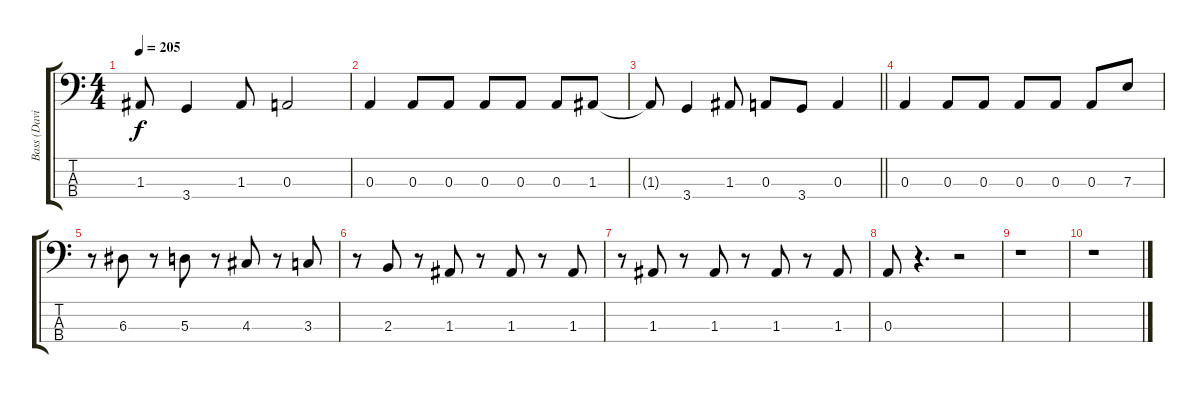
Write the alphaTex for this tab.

\track ("Bass (David Ellefson)" "Bass (Davi") {instrument electricbasspick}
\staff {score tabs}
\tuning (G2 D2 A1 E1) {hide}
\ts (4 4)
\tempo 205
\clef f4
\ks c
1.3{t}.8{dy f} 3.4.4 1.3.8 0.3.2 |
0.3.4 0.3.8 0.3.8 0.3.8 0.3.8 0.3.8 1.3.8 |
\barLineRight lightlight
1.3{t}.8 3.4.4 1.3.8 0.3.8 3.4.8 0.3.4 |
0.3.4 0.3.8 0.3.8 0.3.8 0.3.8 0.3.8 7.3.8 |
r.8 6.3.8 r.8 5.3.8 r.8 4.3.8 r.8 3.3.8 |
r.8 2.3.8 r.8 1.3.8 r.8 1.3.8 r.8 1.3.8 |
r.8 1.3.8 r.8 1.3.8 r.8 1.3.8 r.8 1.3.8 |
0.3.8 r.4{d} r.2 |
r.1 |
r.1
